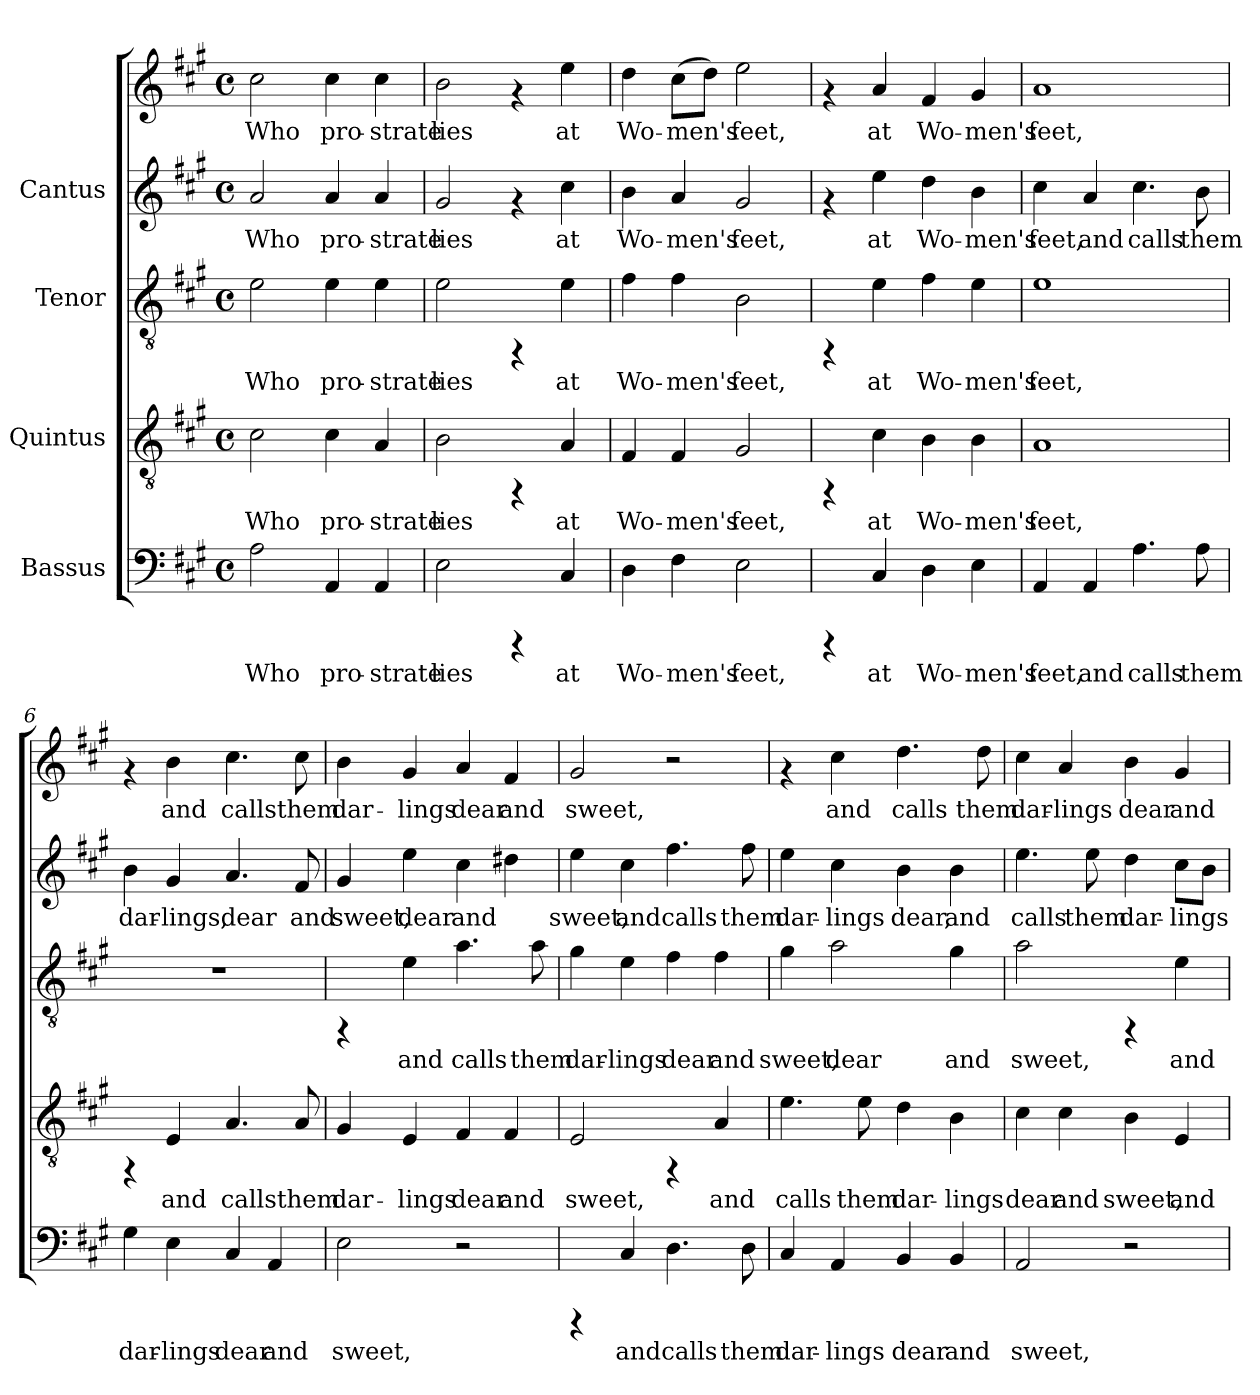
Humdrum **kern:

**kern	**text	**kern	**text	**kern	**text	**kern	**text	**kern	**text
*part4	*part4	*part3	*part3	*part2	*part2	*part1	*part1	*part1	*part1
*staff5	*staff5	*staff4	*staff4	*staff3	*staff3	*staff2	*staff2	*staff1	*staff1
*I"Bassus	*	*I"Quintus	*	*I"Tenor	*	*I"Cantus	*	*	*
!!LO:PB:g=z
*stria5	*	*stria5	*	*stria5	*	*stria5	*	*stria5	*
*clefF4	*	*clefGv2	*	*clefGv2	*	*clefG2	*	*clefG2	*
*k[f#c#g#]	*	*k[f#c#g#]	*	*k[f#c#g#]	*	*k[f#c#g#]	*	*k[f#c#g#]	*
*A:	*	*A:	*	*A:	*	*A:	*	*A:	*
*M4/4	*	*M4/4	*	*M4/4	*	*M4/4	*	*M4/4	*
*met(c)	*	*met(c)	*	*met(c)	*	*met(c)	*	*met(c)	*
*MM144	*	*MM144	*	*MM144	*	*MM144	*	*MM144	*
=1	=1	=1	=1	=1	=1	=1	=1	=1	=1
!	!LO:LY:b:cj	!	!LO:LY:b:cj	!	!LO:LY:b:cj	!	!LO:LY:b:cj	!	!LO:LY:b:cj
2A\	Who	2c#\	Who	2e\	Who	2a/	Who	2cc#\	Who
!	!LO:LY:b:cj	!	!LO:LY:b:cj	!	!LO:LY:b:cj	!	!LO:LY:b:cj	!	!LO:LY:b:cj
4AA/	pro-	4c#\	pro-	4e\	pro-	4a/	pro-	4cc#\	pro-
!	!LO:LY:b:cj	!	!LO:LY:b:cj	!	!LO:LY:b:cj	!	!LO:LY:b:cj	!	!LO:LY:b:cj
4AA/	-strate	4A/	-strate	4e\	-strate	4a/	-strate	4cc#\	-strate
=2	=2	=2	=2	=2	=2	=2	=2	=2	=2
!	!LO:LY:b:cj	!	!LO:LY:b:cj	!	!LO:LY:b:cj	!	!LO:LY:b:cj	!	!LO:LY:b:cj
2E\	lies	2B\	lies	2e\	lies	2g#/	lies	2b\	lies
4rCCC	.	4rFF	.	4rFF	.	4rf	.	4rf	.
!	!LO:LY:b:cj	!	!LO:LY:b:cj	!	!LO:LY:b:cj	!	!LO:LY:b:cj	!	!LO:LY:b:cj
4C#/	at	4A/	at	4e\	at	4cc#\	at	4ee\	at
=3	=3	=3	=3	=3	=3	=3	=3	=3	=3
!	!LO:LY:b:cj	!	!LO:LY:b:cj	!	!LO:LY:b:cj	!	!LO:LY:b:cj	!	!LO:LY:b:cj
4D\	Wo-	4F#/	Wo-	4f#\	Wo-	4b\	Wo-	4dd\	Wo-
!	!LO:LY:b:cj	!	!LO:LY:b:cj	!	!LO:LY:b:cj	!	!LO:LY:b:cj	!	!LO:LY:b:cj
4F#\	-men's	4F#/	-men's	4f#\	-men's	4a/	-men's	(>8cc#\L	-men's
!	!	!	!	!	!	!	!	!	!LO:LY:b:cj
.	.	.	.	.	.	.	.	8dd\J)	.
!	!LO:LY:b:cj	!	!LO:LY:b:cj	!	!LO:LY:b:cj	!	!LO:LY:b:cj	!	!LO:LY:b:cj
2E\	feet,	2G#/	feet,	2B\	feet,	2g#/	feet,	2ee\	feet,
=4	=4	=4	=4	=4	=4	=4	=4	=4	=4
4rCCC	.	4rFF	.	4rFF	.	4rf	.	4rf	.
!	!LO:LY:b:cj	!	!LO:LY:b:cj	!	!LO:LY:b:cj	!	!LO:LY:b:cj	!	!LO:LY:b:cj
4C#/	at	4c#\	at	4e\	at	4ee\	at	4a/	at
!	!LO:LY:b:cj	!	!LO:LY:b:cj	!	!LO:LY:b:cj	!	!LO:LY:b:cj	!	!LO:LY:b:cj
4D\	Wo-	4B\	Wo-	4f#\	Wo-	4dd\	Wo-	4f#/	Wo-
!	!LO:LY:b:cj	!	!LO:LY:b:cj	!	!LO:LY:b:cj	!	!LO:LY:b:cj	!	!LO:LY:b:cj
4E\	-men's	4B\	-men's	4e\	-men's	4b\	-men's	4g#/	-men's
!!LO:LB:g=z
=5	=5	=5	=5	=5	=5	=5	=5	=5	=5
!	!LO:LY:b:cj	!	!LO:LY:b:cj	!	!LO:LY:b:cj	!	!LO:LY:b:cj	!	!LO:LY:b:cj
4AA/	feet,	1A	feet,	1e	feet,	4cc#\	feet,	1a	feet,
!	!LO:LY:b:cj	!	!	!	!	!	!LO:LY:b:cj	!	!
4AA/	and	.	.	.	.	4a/	and	.	.
!	!LO:LY:b:cj	!	!	!	!	!	!LO:LY:b:cj	!	!
4.A\	calls	.	.	.	.	4.cc#\	calls	.	.
!	!LO:LY:b:cj	!	!	!	!	!	!LO:LY:b:cj	!	!
8A\	them	.	.	.	.	8b\	them	.	.
=6	=6	=6	=6	=6	=6	=6	=6	=6	=6
!	!LO:LY:b:cj	!	!	!	!	!	!LO:LY:b:cj	!	!
4G#\	dar-	4rFF	.	1r	.	4b\	dar-	4rf	.
!	!LO:LY:b:cj	!	!LO:LY:b:cj	!	!	!	!LO:LY:b:cj	!	!LO:LY:b:cj
4E\	-lings	4E/	and	.	.	4g#/	-lings,	4b\	and
!	!LO:LY:b:cj	!	!LO:LY:b:cj	!	!	!	!LO:LY:b:cj	!	!LO:LY:b:cj
4C#/	dear	4.A/	calls	.	.	4.a/	dear	4.cc#\	calls
!	!LO:LY:b:cj	!	!	!	!	!	!	!	!
4AA/	and	.	.	.	.	.	.	.	.
!	!	!	!LO:LY:b:cj	!	!	!	!LO:LY:b:cj	!	!LO:LY:b:cj
.	.	8A/	them	.	.	8f#/	and	8cc#\	them
=7	=7	=7	=7	=7	=7	=7	=7	=7	=7
!	!LO:LY:b:cj	!	!LO:LY:b:cj	!	!	!	!LO:LY:b:cj	!	!LO:LY:b:cj
2E\	sweet,	4G#/	dar-	4rFF	.	4g#/	sweet,	4b\	dar-
!	!	!	!LO:LY:b:cj	!	!LO:LY:b:cj	!	!LO:LY:b:cj	!	!LO:LY:b:cj
.	.	4E/	-lings	4e\	and	4ee\	dear	4g#/	-lings
!	!	!	!LO:LY:b:cj	!	!LO:LY:b:cj	!	!LO:LY:b:cj	!	!LO:LY:b:cj
2r	.	4F#/	dear	4.a\	calls	4cc#\	and	4a/	dear
!	!	!	!LO:LY:b:cj	!	!	!	!LO:LY:b:cj	!	!LO:LY:b:cj
.	.	4F#/	and	.	.	4dd#X\	.	4f#/	and
!	!	!	!	!	!LO:LY:b:cj	!	!	!	!
.	.	.	.	8a\	them	.	.	.	.
!!LO:PB:g=z
=8	=8	=8	=8	=8	=8	=8	=8	=8	=8
!	!	!	!LO:LY:b:cj	!	!LO:LY:b:cj	!	!LO:LY:b:cj	!	!LO:LY:b:cj
4rCCC	.	2E/	sweet,	4g#\	dar-	4ee\	sweet,	2g#/	sweet,
!	!LO:LY:b:cj	!	!	!	!LO:LY:b:cj	!	!LO:LY:b:cj	!	!
4C#/	and	.	.	4e\	-lings	4cc#\	and	.	.
!	!LO:LY:b:cj	!	!	!	!LO:LY:b:cj	!	!LO:LY:b:cj	!	!
4.D\	calls	4rFF	.	4f#\	dear	4.ff#\	calls	2r	.
!	!	!	!LO:LY:b:cj	!	!LO:LY:b:cj	!	!	!	!
.	.	4A/	and	4f#\	and	.	.	.	.
!	!LO:LY:b:cj	!	!	!	!	!	!LO:LY:b:cj	!	!
8D\	them	.	.	.	.	8ff#\	them	.	.
=9	=9	=9	=9	=9	=9	=9	=9	=9	=9
!	!LO:LY:b:cj	!	!LO:LY:b:cj	!	!LO:LY:b:cj	!	!LO:LY:b:cj	!	!
4C#/	dar-	4.e\	calls	4g#\	sweet,	4ee\	dar-	4rf	.
!	!LO:LY:b:cj	!	!	!	!LO:LY:b:cj	!	!LO:LY:b:cj	!	!LO:LY:b:cj
4AA/	-lings	.	.	2a\	dear	4cc#\	-lings	4cc#\	and
!	!	!	!LO:LY:b:cj	!	!	!	!	!	!
.	.	8e\	them	.	.	.	.	.	.
!	!LO:LY:b:cj	!	!LO:LY:b:cj	!	!	!	!LO:LY:b:cj	!	!LO:LY:b:cj
4BB/	dear	4d\	dar-	.	.	4b\	dear,	4.dd\	calls
!	!LO:LY:b:cj	!	!LO:LY:b:cj	!	!LO:LY:b:cj	!	!LO:LY:b:cj	!	!
4BB/	and	4B\	-lings	4g#\	and	4b\	and	.	.
!	!	!	!	!	!	!	!	!	!LO:LY:b:cj
.	.	.	.	.	.	.	.	8dd\	them
=10	=10	=10	=10	=10	=10	=10	=10	=10	=10
!	!LO:LY:b:cj	!	!LO:LY:b:cj	!	!LO:LY:b:cj	!	!LO:LY:b:cj	!	!LO:LY:b:cj
2AA/	sweet,	4c#\	dear	2a\	sweet,	4.ee\	calls	4cc#\	dar-
!	!	!	!LO:LY:b:cj	!	!	!	!	!	!LO:LY:b:cj
.	.	4c#\	and	.	.	.	.	4a/	-lings
!	!	!	!	!	!	!	!LO:LY:b:cj	!	!
.	.	.	.	.	.	8ee\	them	.	.
!	!	!	!LO:LY:b:cj	!	!	!	!LO:LY:b:cj	!	!LO:LY:b:cj
2r	.	4B\	sweet,	4rFF	.	4dd\	dar-	4b\	dear
!	!	!	!LO:LY:b:cj	!	!LO:LY:b:cj	!	!LO:LY:b:cj	!	!LO:LY:b:cj
.	.	4E/	and	4e\	and	8cc#\L	-lings	4g#/	and
!	!	!	!	!	!	!	!LO:LY:b:cj	!	!
.	.	.	.	.	.	8b\J	.	.	.
=	=	=	=	=	=	=	=	=	=
*-	*-	*-	*-	*-	*-	*-	*-	*-	*-
